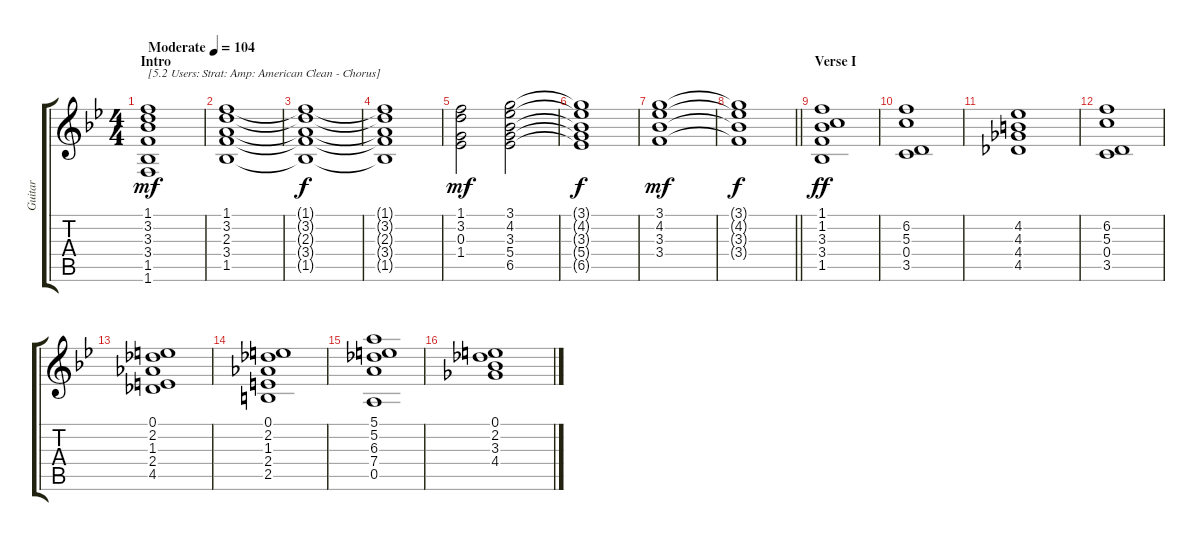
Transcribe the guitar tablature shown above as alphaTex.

\track ("Guitar" "Guitar") {instrument electricguitarclean}
\staff {score tabs}
\tuning (E4 B3 G3 D3 A2 E2) {hide}
\ts (4 4)
\section ("" "Intro")
\tempo (104 "Moderate")
\clef g2
\ks bb
(1.1 3.2 3.3 3.4 1.5 1.6).1{txt "[5.2 Users: Strat: Amp: American Clean - Chorus]" dy mf instrument electricguitarclean} |
(1.1 3.2 2.3 3.4 1.5).1 |
(1.1{t} 3.2{t} 2.3{t} 3.4{t} 1.5{t}).1{dy f} |
(1.1{t} 3.2{t} 2.3{t} 3.4{t} 1.5{t}).1 |
(1.1 3.2 0.3 1.4).2{dy mf} (3.1 4.2 3.3 5.4 6.5).2 |
(3.1{t} 4.2{t} 3.3{t} 5.4{t} 6.5{t}).1{dy f} |
(3.1 4.2 3.3 3.4).1{dy mf} |
\barLineRight lightlight
(3.1{t} 4.2{t} 3.3{t} 3.4{t}).1{dy f} |
\section ("" "Verse I")
(1.1 1.2 3.3 3.4 1.5).1{dy ff} |
(6.2 5.3 0.4 3.5).1 |
(4.2 4.3 4.4 4.5).1 |
(6.2 5.3 0.4 3.5).1 |
(0.1 2.2 1.3 2.4 4.5).1 |
(0.1 2.2 1.3 2.4 2.5).1 |
(5.1 5.2 6.3 7.4 0.5).1 |
(0.1 2.2 3.3 4.4).1
